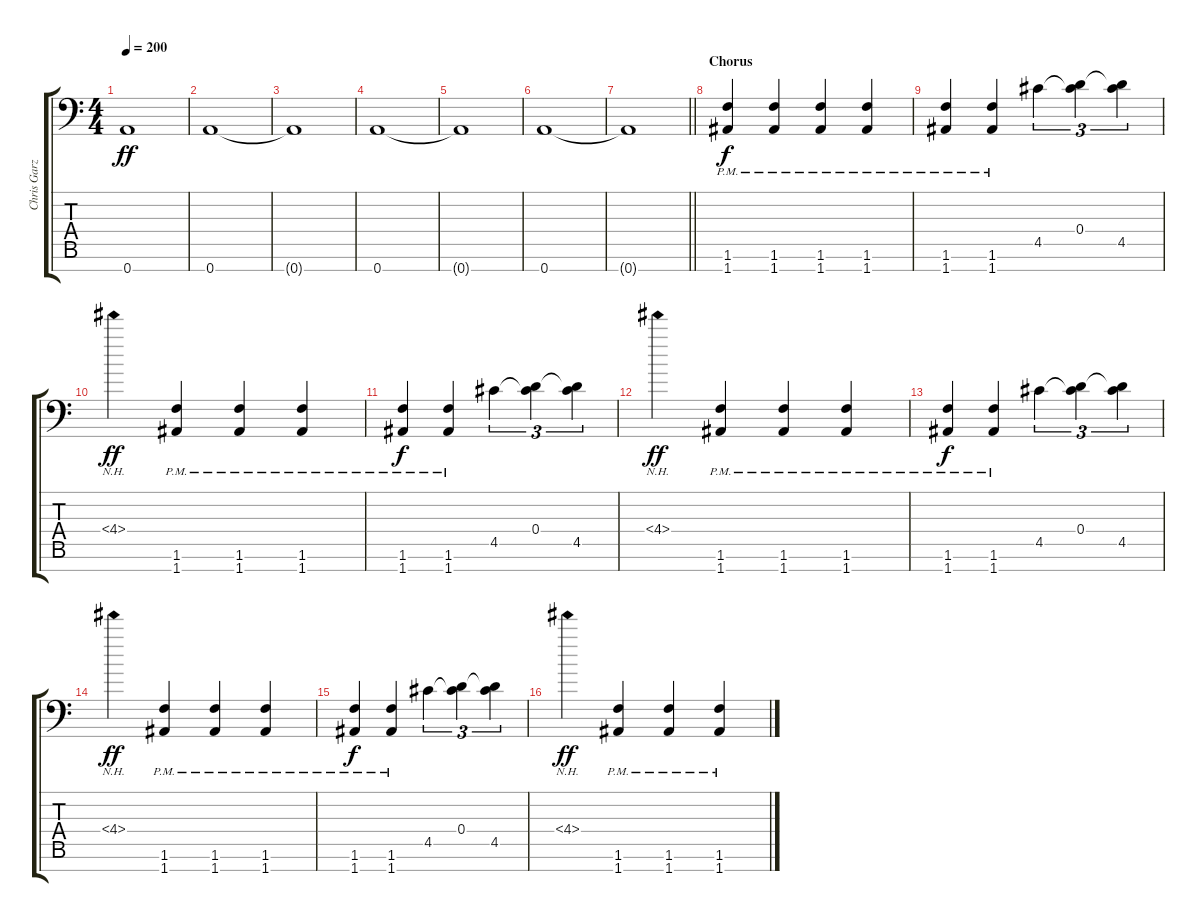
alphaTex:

\track ("Chris Garza" "Chris Garz") {instrument distortionguitar}
\staff {score tabs}
\tuning (E4 B3 G3 D3 A2 E2 A1) {hide}
\ts (4 4)
\tempo 200
\clef f4
\ks c
0.7{t}.1{dy ff} |
0.7.1 |
0.7{t}.1 |
0.7.1 |
0.7{t}.1 |
0.7.1 |
\barLineRight lightlight
0.7{t}.1 |
\section ("" "Chorus")
(1.6{pm} 1.7{pm}).4{dy f} (1.6{pm} 1.7{pm}).4 (1.6{pm} 1.7{pm}).4 (1.6{pm} 1.7{pm}).4 |
(1.6{pm} 1.7{pm}).4 (1.6{pm} 1.7{pm}).4 4.5.4{tu (3 2)} (0.4 4.5{t}).4{tu (3 2)} (0.4{t} 4.5).4{tu (3 2)} |
4.4{nh}.4{dy ff} (1.6{pm} 1.7{pm}).4 (1.6{pm} 1.7{pm}).4 (1.6{pm} 1.7{pm}).4 |
(1.6{pm} 1.7{pm}).4{dy f} (1.6{pm} 1.7{pm}).4 4.5.4{tu (3 2)} (0.4 4.5{t}).4{tu (3 2)} (0.4{t} 4.5).4{tu (3 2)} |
4.4{nh}.4{dy ff} (1.6{pm} 1.7{pm}).4 (1.6{pm} 1.7{pm}).4 (1.6{pm} 1.7{pm}).4 |
(1.6{pm} 1.7{pm}).4{dy f} (1.6{pm} 1.7{pm}).4 4.5.4{tu (3 2)} (0.4 4.5{t}).4{tu (3 2)} (0.4{t} 4.5).4{tu (3 2)} |
4.4{nh}.4{dy ff} (1.6{pm} 1.7{pm}).4 (1.6{pm} 1.7{pm}).4 (1.6{pm} 1.7{pm}).4 |
(1.6{pm} 1.7{pm}).4{dy f} (1.6{pm} 1.7{pm}).4 4.5.4{tu (3 2)} (0.4 4.5{t}).4{tu (3 2)} (0.4{t} 4.5).4{tu (3 2)} |
4.4{nh}.4{dy ff} (1.6{pm} 1.7{pm}).4 (1.6{pm} 1.7{pm}).4 (1.6{pm} 1.7{pm}).4
